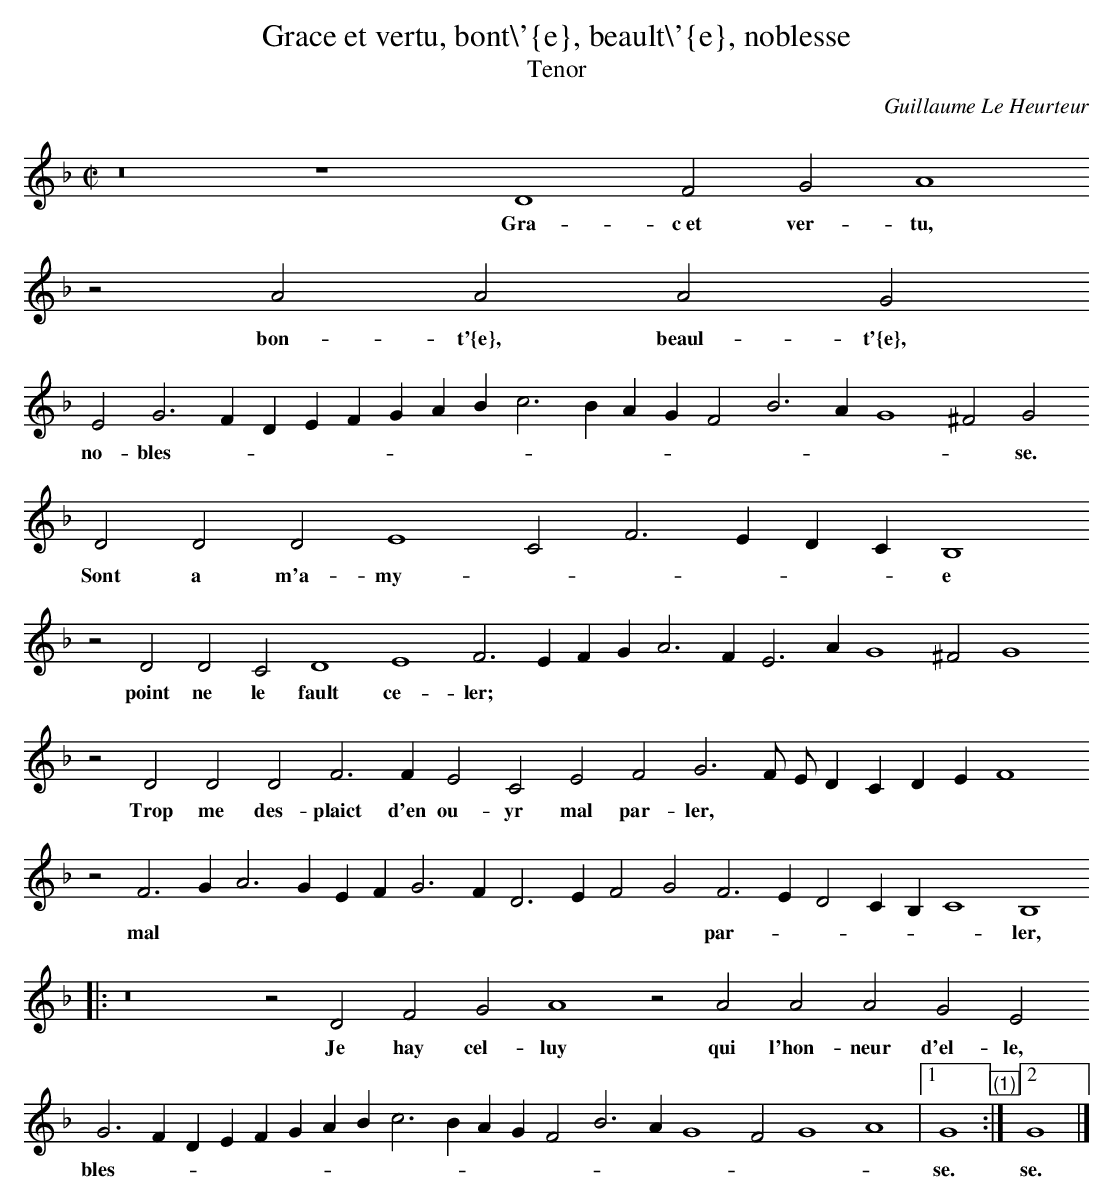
X:1
T:Grace et vertu, bont\\'{e}, beault\\'{e}, noblesse
T:Tenor
C:Guillaume Le Heurteur
z:Transcribed by Laura Conrad http://www.laymusic.org
M:C|
L:1/2
K:G dor
z4 z2 D2 F G A2
w: Gra- c~et ver- tu,
z A A A G
w: bon- t\'{e}, beaul- t\'{e},
E  G > F D/ E/ F/ G/ A/ B/ c > B A/ G/ F B > A G2 ^F G
w: no- bles- * * * * * * * * * * * * * * * * se.
D D D E2 C F > E D/ C/ B,2
w: Sont a m'a- my- * * * * * e
z D D C D2 E2 F > E F/ G/ A > F E > A G2 ^F G2
w: point ne le fault ce- ler; * * * * * * * * * *
z D D D F > F E C E F G3/2 F// E// D/ C/ D/ E/ F2
w: Trop me des- plaict d'en ou- yr mal par- ler, * * * * * * *
z F > G A > G E/ F/ G > F D > E F G F > E D C/ B,/ C2 B,2
w: mal * * * * * * * * * * *  par- * * * * *  ler,
|: z4 z D F G A2 z A A A G E
w: Je hay cel-  luy qui l'hon- neur d'el- le,
G > F D/ E/ F/ G/ A/ B/ c > B A/ G/ F B > A G2 F G2 A2 |1 G2"(1)"  :|2 G2 |]
w: bles- * * * * * * * * * * * * * * * * * * se. se.
